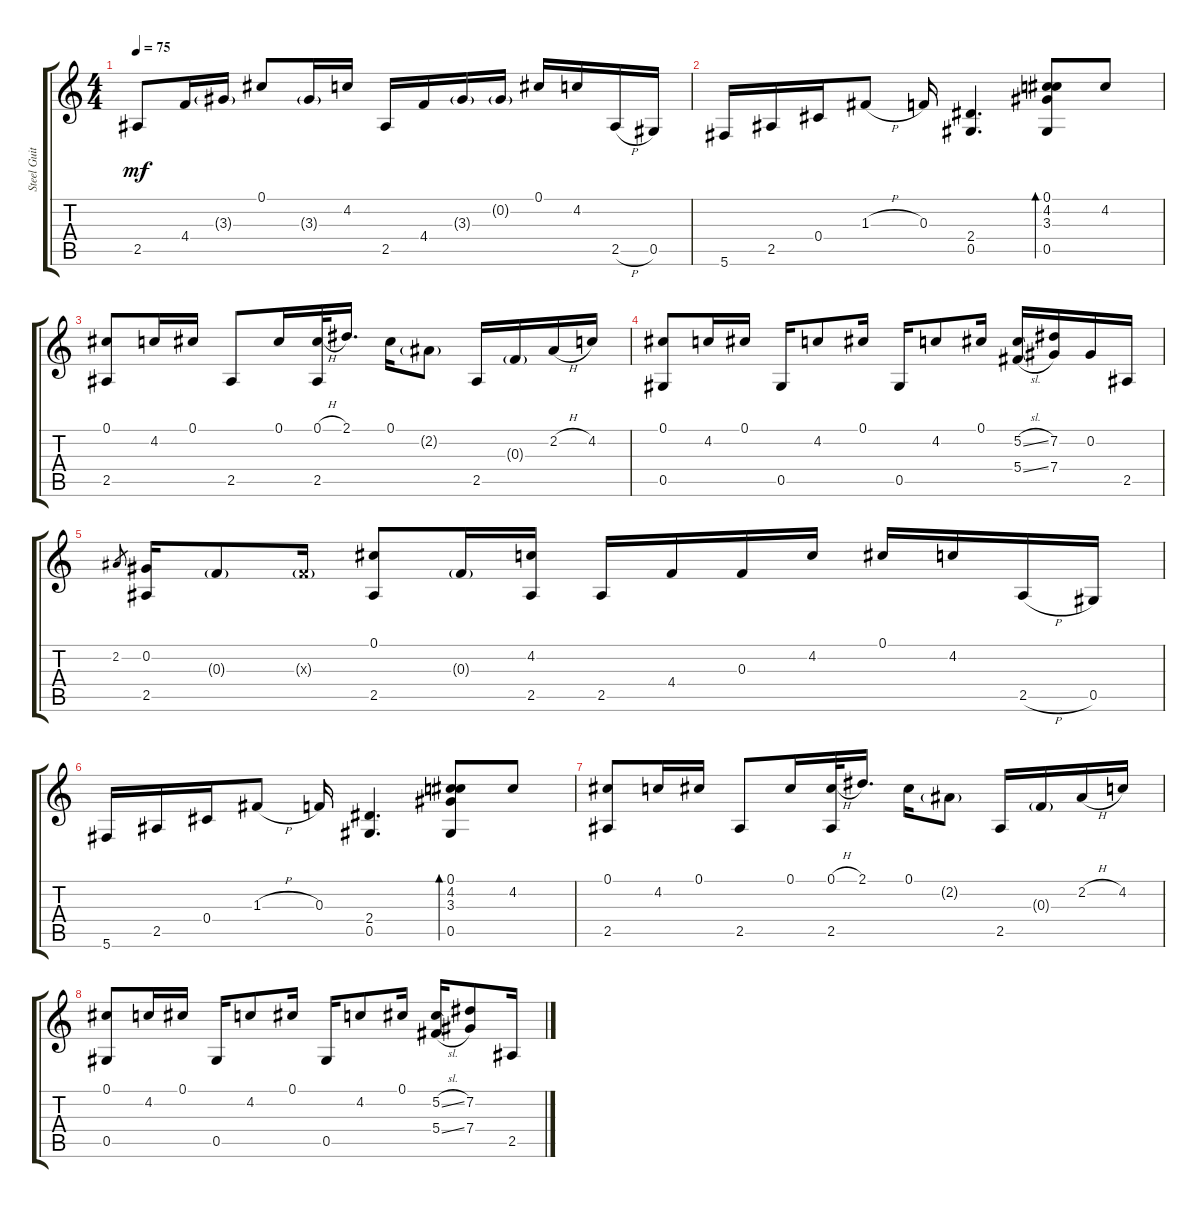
\track ("Steel Guitar" "Steel Guit") {instrument acousticguitarsteel}
\staff {score tabs}
\tuning (Db4 Ab3 F3 Db3 Ab2 Db2) {hide}
\ts (4 4)
\tempo 75
\clef g2
\ks c
2.5.8{dy mf instrument acousticguitarsteel} 4.4.16 3.3{g}.16 0.1.8 3.3{g}.16 4.2.16 2.5.16 4.4.16 3.3{g}.16 0.2{g}.16 0.1.16 4.2.16 2.5{h}.16 0.5.16 |
5.6.16 2.5.16 0.4.16 1.3{h}.8 0.3.16 (2.4 0.5).4{d} (0.1 4.2 3.3 0.5).8{bd 60} 4.2.8 |
(0.1 2.5).8 4.2.16 0.1.16 2.5.8 0.1.16 (0.1{h} 2.5).32 2.1.16{d} 0.1.16 2.2{g}.8 2.5.16 0.3{g}.16 2.2{h}.16 4.2.16 |
(0.1 0.5).8 4.2.16 0.1.16 0.5.16 4.2.8 0.1.16 0.5.16 4.2.8 0.1.16 (5.2{sl} 5.4{sl}).16 (7.2 7.4).16 0.2.16 2.5.16 |
2.2.8{gr} (0.2 2.5).16 0.3{g}.8 0.3{g x}.16 (0.1 2.5).8 0.3{g}.16 (4.2 2.5).16 2.5.16 4.4.16 0.3.16 4.2.16 0.1.16 4.2.16 2.5{h}.16 0.5.16 |
5.6.16 2.5.16 0.4.16 1.3{h}.8 0.3.16 (2.4 0.5).4{d} (0.1 4.2 3.3 0.5).8{bd 60} 4.2.8 |
(0.1 2.5).8 4.2.16 0.1.16 2.5.8 0.1.16 (0.1{h} 2.5).32 2.1.16{d} 0.1.16 2.2{g}.8 2.5.16 0.3{g}.16 2.2{h}.16 4.2.16 |
(0.1 0.5).8 4.2.16 0.1.16 0.5.16 4.2.8 0.1.16 0.5.16 4.2.8 0.1.16 (5.2{sl} 5.4{sl}).16 (7.2 7.4).8 2.5.16
